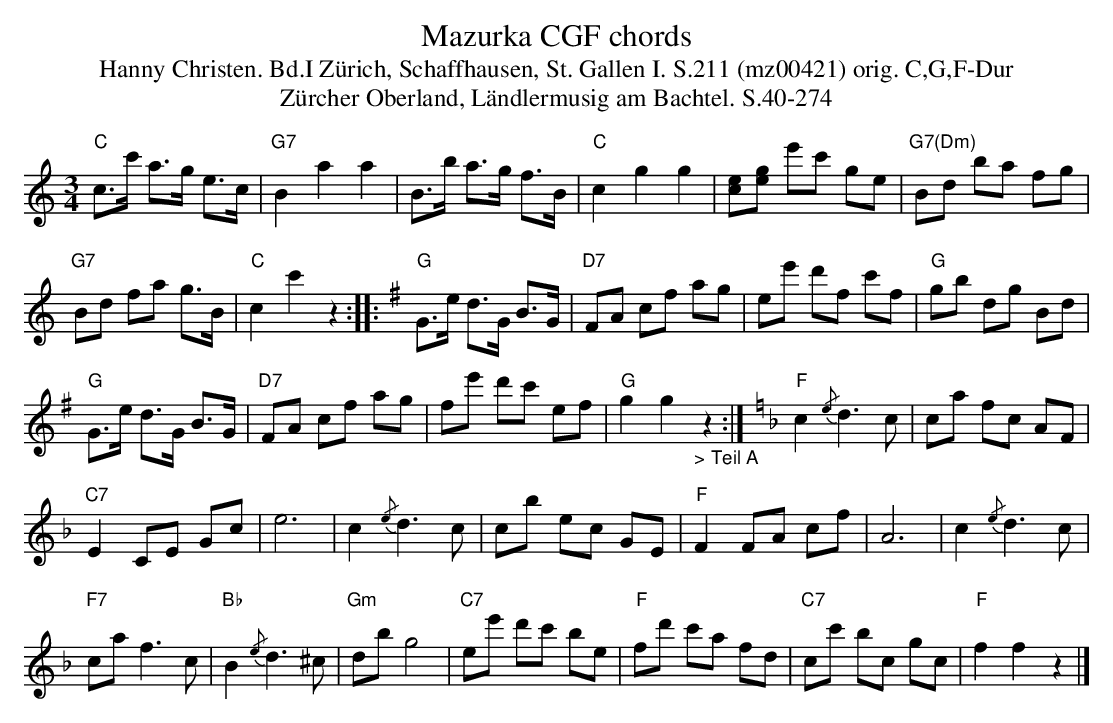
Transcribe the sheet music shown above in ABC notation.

X:1
T: Mazurka CGF chords
T:Hanny Christen. Bd.I Zürich, Schaffhausen, St. Gallen I. S.211 (mz00421) orig. C,G,F-Dur
T: Z\"urcher Oberland, L\"andlermusig am Bachtel. S.40-274
M:3/4
L:1/8
K:C %%MIDI gchordon
"C"c>c' a>g e>c | "G7"B2a2a2 | B>b a>g f>B | "C"c2g2g2 | [ec][eg] e'c' ge | "G7(Dm)"Bd ba fg |
"G7"Bd fa g>B | "C"c2c'2z2 :: [K:G]"G"G>e d>G B>G | "D7"FA cf ag | ee' d'f c'f | "G"gb dg Bd |
"G"G>e d>G B>G | "D7"FA cf ag | fe' d'c' ef | "G"g2g2"_> Teil A"z2 :| [K:F] "F"c2 {/e}d3c | ca fc AF |
"C7"E2CE Gc | e6 | c2 {/e}d3c | cb ec GE | "F"F2FA cf | A6 | c2 {/e}d3c |
"F7"ca f3c | "Bb"B2 {/e}d3^c | "Gm"dbg4 | "C7"ee' d'c' be | "F"fd' c'a fd | "C7"cc' bc gc | "F"f2f2z2 |]
